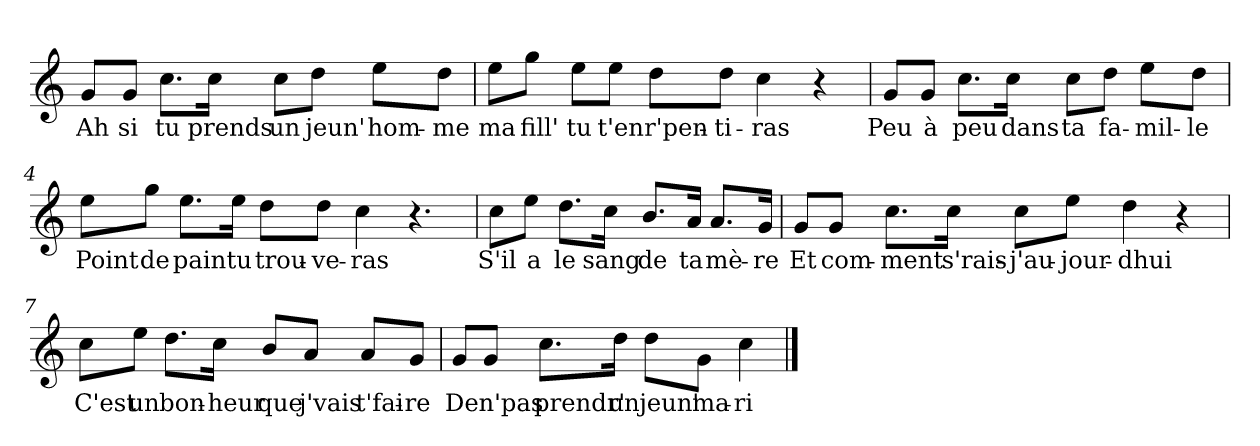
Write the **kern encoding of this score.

**kern	**text
*part1	*part1
*staff1	*staff1
*clefG2	*
*k[]	*
*C:	*
=1	=1
!	!LO:LY:b
8g/L	Ah
!	!LO:LY:b
8g/J	si
!	!LO:LY:b
8.cc\L	tu
!	!LO:LY:b
16cc\Jk	prends
!	!LO:LY:b
8cc\L	un
!	!LO:LY:b
8dd\J	jeun'
!	!LO:LY:b
8ee\L	hom-
!	!LO:LY:b
8dd\J	-me
=2	=2
!	!LO:LY:b
8ee\L	ma
!	!LO:LY:b
8gg\J	fill'
!	!LO:LY:b
8ee\L	tu
!	!LO:LY:b
8ee\J	t'en
!	!LO:LY:b
8dd\L	r'pen-
!	!LO:LY:b
8dd\J	-ti-
!	!LO:LY:b
4cc\	-ras
4r	.
!!LO:LB:g=z
=3	=3
!	!LO:LY:b
8g/L	Peu
!	!LO:LY:b
8g/J	à
!	!LO:LY:b
8.cc\L	peu
!	!LO:LY:b
16cc\Jk	dans
!	!LO:LY:b
8cc\L	ta
!	!LO:LY:b
8dd\J	fa-
!	!LO:LY:b
8ee\L	-mil-
!	!LO:LY:b
8dd\J	-le
=4	=4
!	!LO:LY:b
8ee\L	Point
!	!LO:LY:b
8gg\J	de
!	!LO:LY:b
8.ee\L	pain
!	!LO:LY:b
16ee\Jk	tu
!	!LO:LY:b
8dd\L	trou-
!	!LO:LY:b
8dd\J	-ve-
!	!LO:LY:b
4cc\	-ras
4.r	.
!!LO:LB:g=z
=5	=5
!	!LO:LY:b
8cc\L	S'il
!	!LO:LY:b
8ee\J	a
!	!LO:LY:b
8.dd\L	le
!	!LO:LY:b
16cc\Jk	sang
!	!LO:LY:b
8.b/L	de
!	!LO:LY:b
16a/Jk	ta
!	!LO:LY:b
8.a/L	mè-
!	!LO:LY:b
16g/Jk	-re
=6	=6
!	!LO:LY:b
8g/L	Et
!	!LO:LY:b
8g/J	com-
!	!LO:LY:b
8.cc\L	-ment
!	!LO:LY:b
16cc\Jk	s'rais-
!	!LO:LY:b
8cc\L	-j'au-
!	!LO:LY:b
8ee\J	-jour-
!	!LO:LY:b
4dd\	-dhui
4r	.
!!LO:LB:g=z
=7	=7
!	!LO:LY:b
8cc\L	C'est
!	!LO:LY:b
8ee\J	un
!	!LO:LY:b
8.dd\L	bon-
!	!LO:LY:b
16cc\Jk	-heur
!	!LO:LY:b
8b/L	que
!	!LO:LY:b
8a/J	j'vais
!	!LO:LY:b
8a/L	t'fai-
!	!LO:LY:b
8g/J	-re
=8	=8
!	!LO:LY:b
8g/L	De
!	!LO:LY:b
8g/J	n'pas
!	!LO:LY:b
8.cc\L	prendr'
!	!LO:LY:b
16dd\Jk	un
!	!LO:LY:b
8dd\L	jeun'
!	!LO:LY:b
8g\J	ma-
!	!LO:LY:b
4cc\	-ri
==	==
*-	*-
